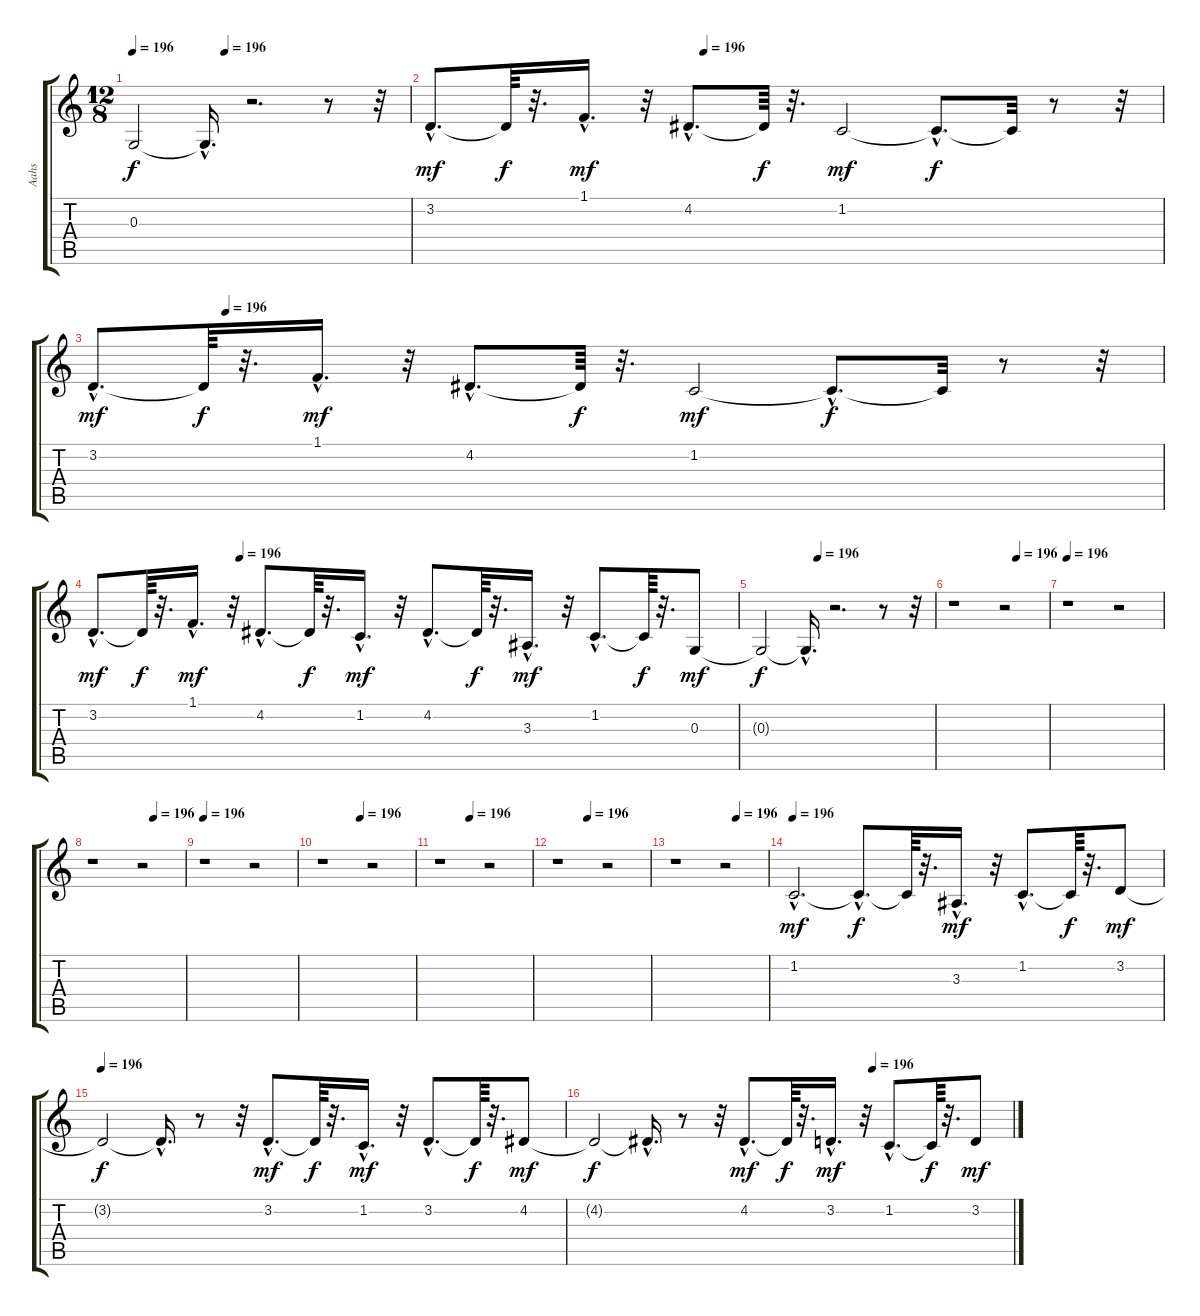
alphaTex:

\track ("Aahs" "Aahs") {instrument choiraahs}
\staff {score tabs}
\tuning (E4 B3 G3 D3 A2 E2) {hide}
\ts (12 8)
\tempo 196
\tempo (196 0.3333333333333333)
\clef g2
\ks c
0.3{t}.2{dy f} 0.3{hac t}.16{d} r.2{d} r.8 r.32 |
\tempo (196 0.375)
3.2{hac}.8{d dy mf} 3.2{t}.64{dy f} r.32{d} 1.1{hac}.16{d dy mf} r.32 4.2{hac}.8{d} 4.2{t}.64{dy f} r.32{d} 1.2.2{dy mf} 1.2{hac t}.8{d dy f} 1.2{t}.32 r.8 r.32 |
\tempo (196 0.125)
3.2{hac}.8{d dy mf} 3.2{t}.64{dy f} r.32{d} 1.1{hac}.16{d dy mf} r.32 4.2{hac}.8{d} 4.2{t}.64{dy f} r.32{d} 1.2.2{dy mf} 1.2{hac t}.8{d dy f} 1.2{t}.32 r.8 r.32 |
\tempo (196 0.22916666666666666)
3.2{hac}.8{d dy mf} 3.2{t}.64{dy f} r.32{d} 1.1{hac}.16{d dy mf} r.32 4.2{hac}.8{d} 4.2{t}.64{dy f} r.32{d} 1.2{hac}.16{d dy mf} r.32 4.2{hac}.8{d} 4.2{t}.64{dy f} r.32{d} 3.3{hac}.16{d dy mf} r.32 1.2{hac}.8{d} 1.2{t}.64{dy f} r.32{d} 0.3.8{dy mf} |
\tempo (196 0.3333333333333333)
0.3{t}.2{dy f} 0.3{hac t}.16{d} r.2{d} r.8 r.32 |
\tempo (196 0.6666666666666666)
r.1 r.2 |
\tempo 196
r.1 r.2 |
\tempo (196 0.6666666666666666)
r.1 r.2 |
\tempo 196
r.1 r.2 |
\tempo (196 0.4166666666666667)
r.1 r.2 |
\tempo (196 0.3333333333333333)
r.1 r.2 |
\tempo (196 0.3333333333333333)
r.1 r.2 |
\tempo (196 0.6666666666666666)
r.1 r.2 |
\tempo 196
1.2{hac}.2{d dy mf} 1.2{hac t}.8{d dy f} 1.2{t}.64 r.32{d} 3.3{hac}.16{d dy mf} r.32 1.2{hac}.8{d} 1.2{t}.64{dy f} r.32{d} 3.2.8{dy mf} |
\tempo 196
3.2{t}.2{dy f} 3.2{hac t}.16{d} r.8 r.32 3.2{hac}.8{d dy mf} 3.2{t}.64{dy f} r.32{d} 1.2{hac}.16{d dy mf} r.32 3.2{hac}.8{d} 3.2{t}.64{dy f} r.32{d} 4.2.8{dy mf} |
\tempo (196 0.6666666666666666)
4.2{t}.2{dy f} 4.2{hac t}.16{d} r.8 r.32 4.2{hac}.8{d dy mf} 4.2{t}.64{dy f} r.32{d} 3.2{hac}.16{d dy mf} r.32 1.2{hac}.8{d} 1.2{t}.64{dy f} r.32{d} 3.2.8{dy mf}
